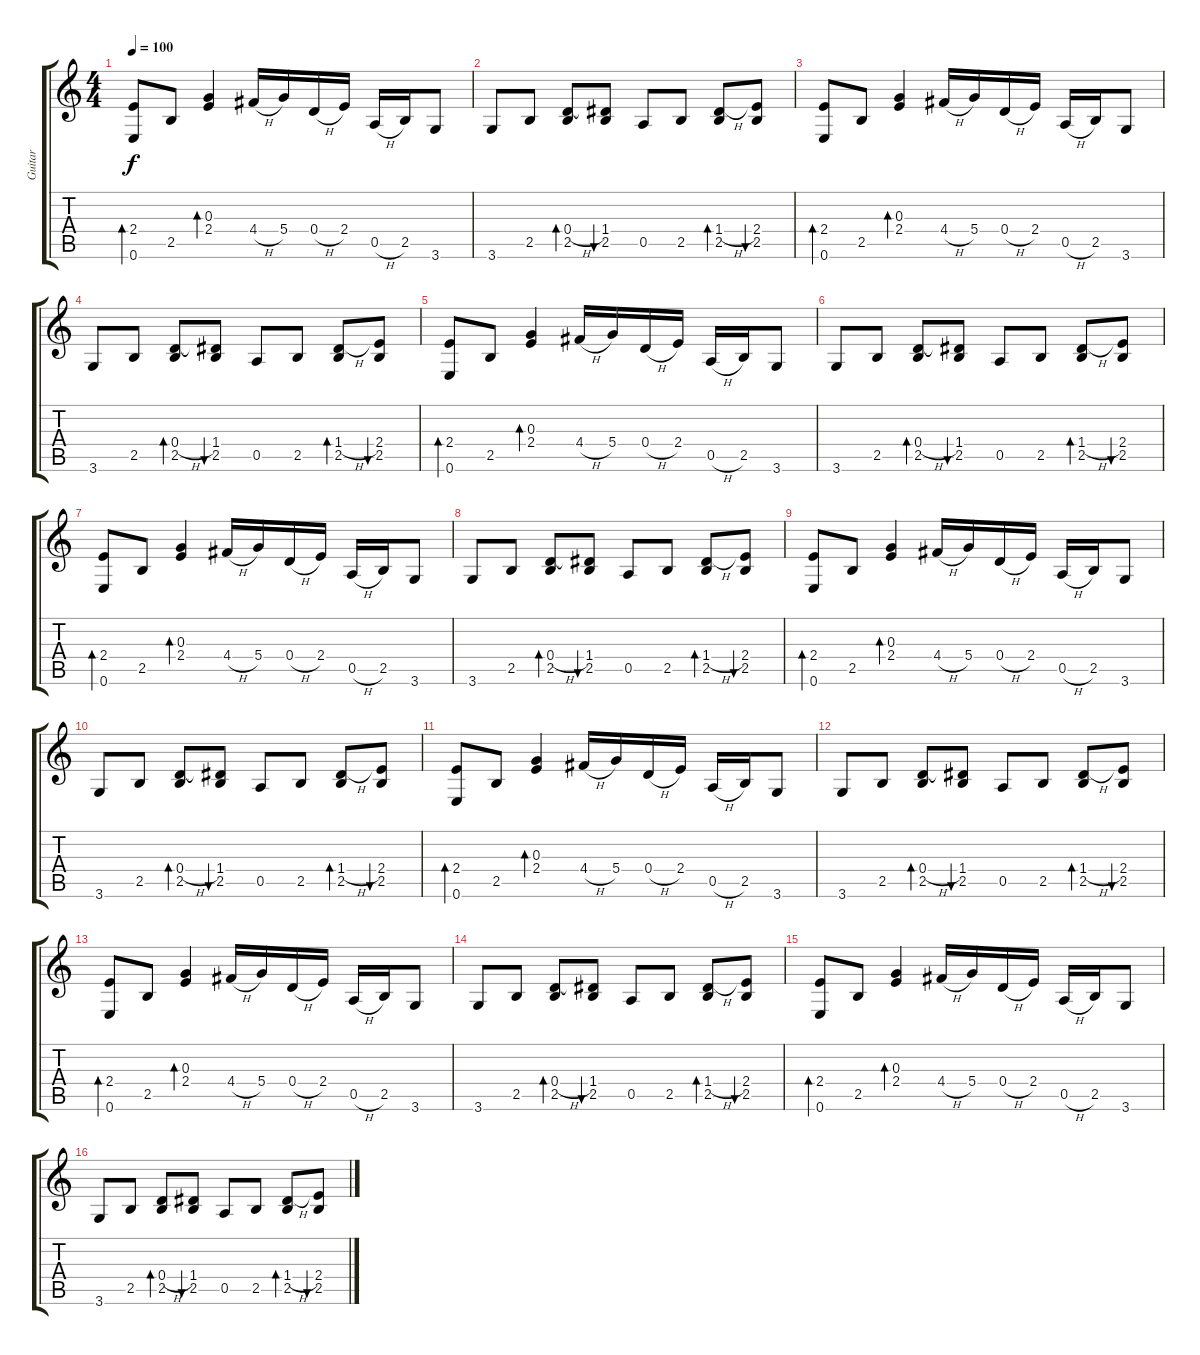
\track ("Guitar" "Guitar") {instrument acousticguitarsteel}
\staff {score tabs}
\tuning (E4 B3 G3 D3 A2 E2) {hide}
\ts (4 4)
\tempo 100
\clef g2
\ks c
(2.4 0.6).8{bd 480 dy f} 2.5.8 (0.3 2.4).4{bd 480} 4.4{h}.16 5.4.16 0.4{h}.16 2.4.16 0.5{h}.16 2.5.16 3.6.8 |
3.6.8 2.5.8 (0.4{h} 2.5).8{bd 480} (1.4 2.5).8{bu 480} 0.5.8 2.5.8 (1.4{h} 2.5).8{bd 480} (2.4 2.5).8{bu 480} |
(2.4 0.6).8{bd 480} 2.5.8 (0.3 2.4).4{bd 480} 4.4{h}.16 5.4.16 0.4{h}.16 2.4.16 0.5{h}.16 2.5.16 3.6.8 |
3.6.8 2.5.8 (0.4{h} 2.5).8{bd 480} (1.4 2.5).8{bu 480} 0.5.8 2.5.8 (1.4{h} 2.5).8{bd 480} (2.4 2.5).8{bu 480} |
(2.4 0.6).8{bd 480} 2.5.8 (0.3 2.4).4{bd 480} 4.4{h}.16 5.4.16 0.4{h}.16 2.4.16 0.5{h}.16 2.5.16 3.6.8 |
3.6.8 2.5.8 (0.4{h} 2.5).8{bd 480} (1.4 2.5).8{bu 480} 0.5.8 2.5.8 (1.4{h} 2.5).8{bd 480} (2.4 2.5).8{bu 480} |
(2.4 0.6).8{bd 480} 2.5.8 (0.3 2.4).4{bd 480} 4.4{h}.16 5.4.16 0.4{h}.16 2.4.16 0.5{h}.16 2.5.16 3.6.8 |
3.6.8 2.5.8 (0.4{h} 2.5).8{bd 480} (1.4 2.5).8{bu 480} 0.5.8 2.5.8 (1.4{h} 2.5).8{bd 480} (2.4 2.5).8{bu 480} |
(2.4 0.6).8{bd 480} 2.5.8 (0.3 2.4).4{bd 480} 4.4{h}.16 5.4.16 0.4{h}.16 2.4.16 0.5{h}.16 2.5.16 3.6.8 |
3.6.8 2.5.8 (0.4{h} 2.5).8{bd 480} (1.4 2.5).8{bu 480} 0.5.8 2.5.8 (1.4{h} 2.5).8{bd 480} (2.4 2.5).8{bu 480} |
(2.4 0.6).8{bd 480} 2.5.8 (0.3 2.4).4{bd 480} 4.4{h}.16 5.4.16 0.4{h}.16 2.4.16 0.5{h}.16 2.5.16 3.6.8 |
3.6.8 2.5.8 (0.4{h} 2.5).8{bd 480} (1.4 2.5).8{bu 480} 0.5.8 2.5.8 (1.4{h} 2.5).8{bd 480} (2.4 2.5).8{bu 480} |
(2.4 0.6).8{bd 480} 2.5.8 (0.3 2.4).4{bd 480} 4.4{h}.16 5.4.16 0.4{h}.16 2.4.16 0.5{h}.16 2.5.16 3.6.8 |
3.6.8 2.5.8 (0.4{h} 2.5).8{bd 480} (1.4 2.5).8{bu 480} 0.5.8 2.5.8 (1.4{h} 2.5).8{bd 480} (2.4 2.5).8{bu 480} |
(2.4 0.6).8{bd 480} 2.5.8 (0.3 2.4).4{bd 480} 4.4{h}.16 5.4.16 0.4{h}.16 2.4.16 0.5{h}.16 2.5.16 3.6.8 |
3.6.8 2.5.8 (0.4{h} 2.5).8{bd 480} (1.4 2.5).8{bu 480} 0.5.8 2.5.8 (1.4{h} 2.5).8{bd 480} (2.4 2.5).8{bu 480}
